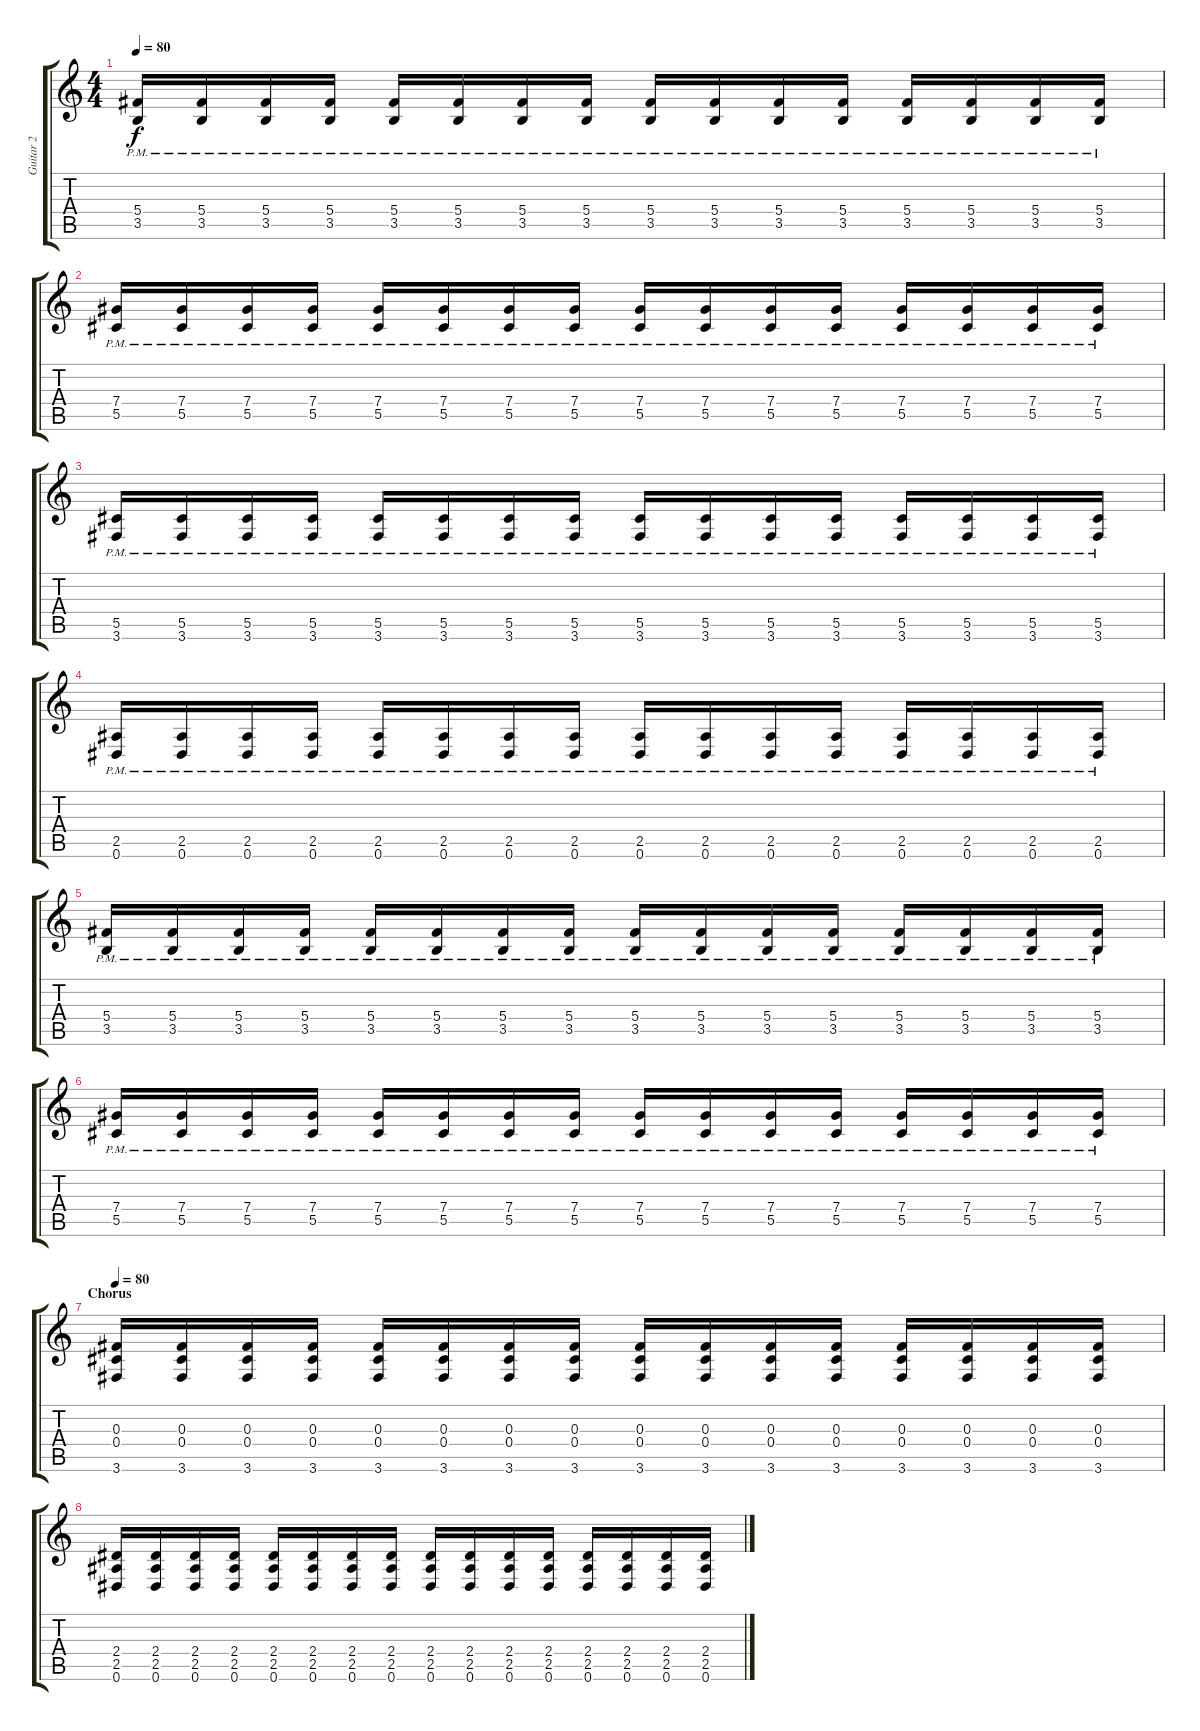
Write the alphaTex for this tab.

\track ("Guitar 2" "Guitar 2") {instrument distortionguitar}
\staff {score tabs}
\tuning (Eb4 Bb3 Gb3 Db3 Ab2 Eb2) {hide}
\ts (4 4)
\tempo 80
\clef g2
\ks c
(5.4{pm} 3.5{pm}).16{dy f} (5.4{pm} 3.5{pm}).16 (5.4{pm} 3.5{pm}).16 (5.4{pm} 3.5{pm}).16 (5.4{pm} 3.5{pm}).16 (5.4{pm} 3.5{pm}).16 (5.4{pm} 3.5{pm}).16 (5.4{pm} 3.5{pm}).16 (5.4{pm} 3.5{pm}).16 (5.4{pm} 3.5{pm}).16 (5.4{pm} 3.5{pm}).16 (5.4{pm} 3.5{pm}).16 (5.4{pm} 3.5{pm}).16 (5.4{pm} 3.5{pm}).16 (5.4{pm} 3.5{pm}).16 (5.4{pm} 3.5{pm}).16 |
(7.4{pm} 5.5{pm}).16 (7.4{pm} 5.5{pm}).16 (7.4{pm} 5.5{pm}).16 (7.4{pm} 5.5{pm}).16 (7.4{pm} 5.5{pm}).16 (7.4{pm} 5.5{pm}).16 (7.4{pm} 5.5{pm}).16 (7.4{pm} 5.5{pm}).16 (7.4{pm} 5.5{pm}).16 (7.4{pm} 5.5{pm}).16 (7.4{pm} 5.5{pm}).16 (7.4{pm} 5.5{pm}).16 (7.4{pm} 5.5{pm}).16 (7.4{pm} 5.5{pm}).16 (7.4{pm} 5.5{pm}).16 (7.4{pm} 5.5{pm}).16 |
(5.5{pm} 3.6{pm}).16 (5.5{pm} 3.6{pm}).16 (5.5{pm} 3.6{pm}).16 (5.5{pm} 3.6{pm}).16 (5.5{pm} 3.6{pm}).16 (5.5{pm} 3.6{pm}).16 (5.5{pm} 3.6{pm}).16 (5.5{pm} 3.6{pm}).16 (5.5{pm} 3.6{pm}).16 (5.5{pm} 3.6{pm}).16 (5.5{pm} 3.6{pm}).16 (5.5{pm} 3.6{pm}).16 (5.5{pm} 3.6{pm}).16 (5.5{pm} 3.6{pm}).16 (5.5{pm} 3.6{pm}).16 (5.5{pm} 3.6{pm}).16 |
(2.5{pm} 0.6).16 (2.5{pm} 0.6).16 (2.5{pm} 0.6).16 (2.5{pm} 0.6).16 (2.5{pm} 0.6).16 (2.5{pm} 0.6).16 (2.5{pm} 0.6).16 (2.5{pm} 0.6).16 (2.5{pm} 0.6).16 (2.5{pm} 0.6).16 (2.5{pm} 0.6).16 (2.5{pm} 0.6).16 (2.5{pm} 0.6).16 (2.5{pm} 0.6).16 (2.5{pm} 0.6).16 (2.5{pm} 0.6).16 |
(5.4{pm} 3.5{pm}).16 (5.4{pm} 3.5{pm}).16 (5.4{pm} 3.5{pm}).16 (5.4{pm} 3.5{pm}).16 (5.4{pm} 3.5{pm}).16 (5.4{pm} 3.5{pm}).16 (5.4{pm} 3.5{pm}).16 (5.4{pm} 3.5{pm}).16 (5.4{pm} 3.5{pm}).16 (5.4{pm} 3.5{pm}).16 (5.4{pm} 3.5{pm}).16 (5.4{pm} 3.5{pm}).16 (5.4{pm} 3.5{pm}).16 (5.4{pm} 3.5{pm}).16 (5.4{pm} 3.5{pm}).16 (5.4{pm} 3.5{pm}).16 |
(7.4{pm} 5.5{pm}).16 (7.4{pm} 5.5{pm}).16 (7.4{pm} 5.5{pm}).16 (7.4{pm} 5.5{pm}).16 (7.4{pm} 5.5{pm}).16 (7.4{pm} 5.5{pm}).16 (7.4{pm} 5.5{pm}).16 (7.4{pm} 5.5{pm}).16 (7.4{pm} 5.5{pm}).16 (7.4{pm} 5.5{pm}).16 (7.4{pm} 5.5{pm}).16 (7.4{pm} 5.5{pm}).16 (7.4{pm} 5.5{pm}).16 (7.4{pm} 5.5{pm}).16 (7.4{pm} 5.5{pm}).16 (7.4{pm} 5.5{pm}).16 |
\section ("" "Chorus")
\tempo 80
(0.3 0.4 3.6).16 (0.3 0.4 3.6).16 (0.3 0.4 3.6).16 (0.3 0.4 3.6).16 (0.3 0.4 3.6).16 (0.3 0.4 3.6).16 (0.3 0.4 3.6).16 (0.3 0.4 3.6).16 (0.3 0.4 3.6).16 (0.3 0.4 3.6).16 (0.3 0.4 3.6).16 (0.3 0.4 3.6).16 (0.3 0.4 3.6).16 (0.3 0.4 3.6).16 (0.3 0.4 3.6).16 (0.3 0.4 3.6).16 |
(2.4 2.5 0.6).16 (2.4 2.5 0.6).16 (2.4 2.5 0.6).16 (2.4 2.5 0.6).16 (2.4 2.5 0.6).16 (2.4 2.5 0.6).16 (2.4 2.5 0.6).16 (2.4 2.5 0.6).16 (2.4 2.5 0.6).16 (2.4 2.5 0.6).16 (2.4 2.5 0.6).16 (2.4 2.5 0.6).16 (2.4 2.5 0.6).16 (2.4 2.5 0.6).16 (2.4 2.5 0.6).16 (2.4 2.5 0.6).16
